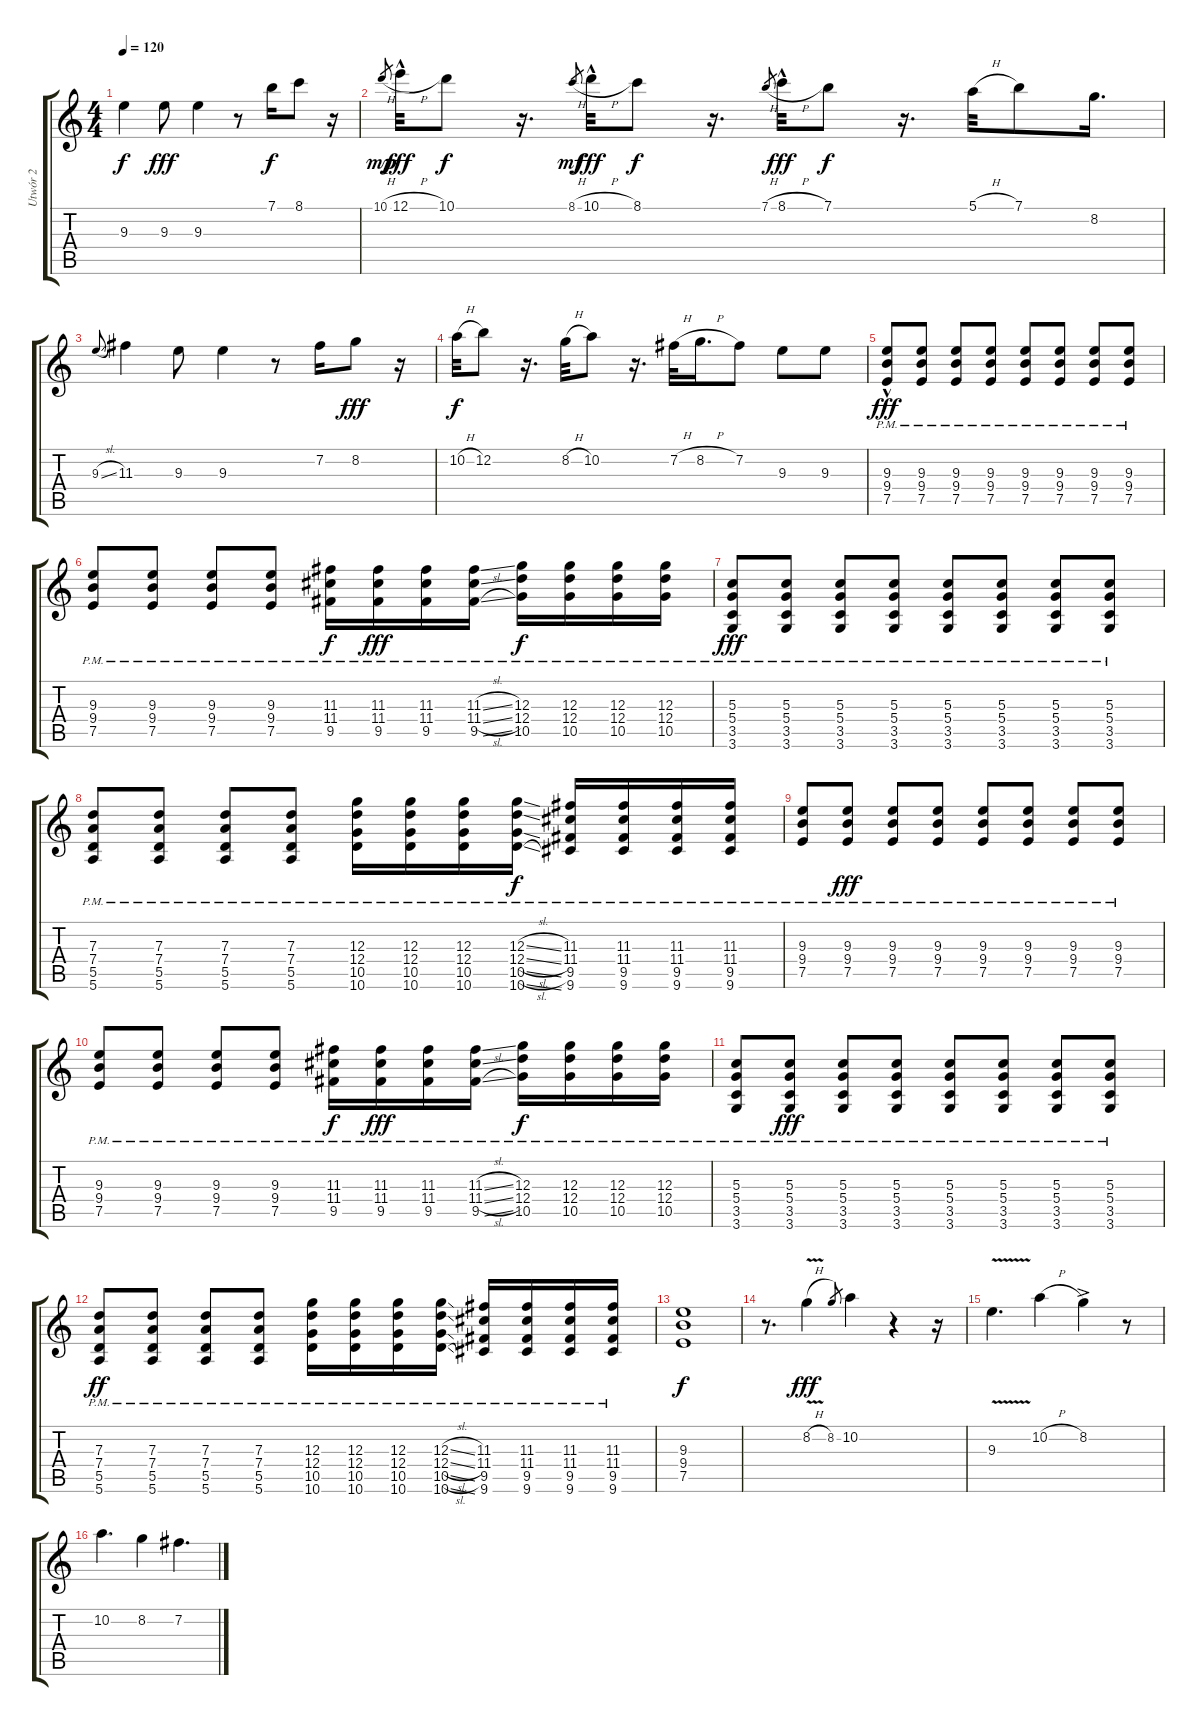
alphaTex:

\track ("Utwór 2" "Utwór 2") {instrument acousticguitarsteel}
\staff {score tabs}
\tuning (E4 B3 G3 D3 A2 E2) {hide}
\ts (4 4)
\tempo 120
\clef g2
\ks c
9.3{t}.4{dy f} 9.3.8{dy fff} 9.3.4 r.8 7.1.16{dy f} 8.1.8 r.16 |
10.1{h}.8{gr dy mp} 12.1{h hac}.32{dy fff} 10.1.8{dy f} r.16{d} 8.1{h}.8{gr dy mf} 10.1{h hac}.32{dy fff} 8.1.8{dy f} r.16{d} 7.1{h}.8{gr} 8.1{h hac}.32{dy fff} 7.1.8{dy f} r.16{d} 5.1{h}.32 7.1.8 8.2.16{d} |
9.3{sl}.8{gr onbeat} 11.3.4 9.3.8 9.3.4 r.8 7.2.16 8.2.8{dy fff} r.16 |
10.2{h}.32{dy f} 12.2.8 r.16{d} 8.2{h}.32 10.2.8 r.16{d} 7.2{h}.32 8.2{h}.16{d} 7.2.8 9.3.8 9.3.8 |
(9.3{pm} 9.4{pm} 7.5{hac pm}).8{dy fff} (9.3{pm} 9.4{pm} 7.5{pm}).8 (9.3{pm} 9.4{pm} 7.5{pm}).8 (9.3{pm} 9.4{pm} 7.5{pm}).8 (9.3{pm} 9.4{pm} 7.5{pm}).8 (9.3{pm} 9.4{pm} 7.5{pm}).8 (9.3{pm} 9.4{pm} 7.5{pm}).8 (9.3{pm} 9.4{pm} 7.5{pm}).8 |
(9.3{pm} 9.4{pm} 7.5{pm}).8 (9.3{pm} 9.4{pm} 7.5{pm}).8 (9.3{pm} 9.4{pm} 7.5{pm}).8 (9.3{pm} 9.4{pm} 7.5{pm}).8 (11.3{pm} 11.4{pm} 9.5{pm}).16{dy f} (11.3{pm} 11.4{pm} 9.5{pm}).16{dy fff} (11.3{pm} 11.4{pm} 9.5{pm}).16 (11.3{sl pm} 11.4{sl pm} 9.5{sl pm}).16 (12.3{pm} 12.4{pm} 10.5{pm}).16{dy f} (12.3{pm} 12.4{pm} 10.5{pm}).16 (12.3{pm} 12.4{pm} 10.5{pm}).16 (12.3{pm} 12.4{pm} 10.5{pm}).16 |
(5.3{pm} 5.4{pm} 3.5{pm} 3.6{pm}).8{dy fff} (5.3{pm} 5.4{pm} 3.5{pm} 3.6{pm}).8 (5.3{pm} 5.4{pm} 3.5{pm} 3.6{pm}).8 (5.3{pm} 5.4{pm} 3.5{pm} 3.6{pm}).8 (5.3{pm} 5.4{pm} 3.5{pm} 3.6{pm}).8 (5.3{pm} 5.4{pm} 3.5{pm} 3.6{pm}).8 (5.3{pm} 5.4{pm} 3.5{pm} 3.6{pm}).8 (5.3{pm} 5.4{pm} 3.5{pm} 3.6{pm}).8 |
(7.3{pm} 7.4{pm} 5.5{pm} 5.6{pm}).8 (7.3{pm} 7.4{pm} 5.5{pm} 5.6{pm}).8 (7.3{pm} 7.4{pm} 5.5{pm} 5.6{pm}).8 (7.3{pm} 7.4{pm} 5.5{pm} 5.6{pm}).8 (12.3{pm} 12.4{pm} 10.5{pm} 10.6{pm}).16 (12.3{pm} 12.4{pm} 10.5{pm} 10.6{pm}).16 (12.3{pm} 12.4{pm} 10.5{pm} 10.6{pm}).16 (12.3{sl pm} 12.4{sl pm} 10.5{sl pm} 10.6{sl pm}).16{dy f} (11.3{pm} 11.4{pm} 9.5{pm} 9.6{pm}).16 (11.3{pm} 11.4{pm} 9.5{pm} 9.6{pm}).16 (11.3{pm} 11.4{pm} 9.5{pm} 9.6{pm}).16 (11.3{pm} 11.4{pm} 9.5{pm} 9.6{pm}).16 |
(9.3{pm} 9.4{pm} 7.5{pm}).8 (9.3{pm} 9.4{pm} 7.5{pm}).8{dy fff} (9.3{pm} 9.4{pm} 7.5{pm}).8 (9.3{pm} 9.4{pm} 7.5{pm}).8 (9.3{pm} 9.4{pm} 7.5{pm}).8 (9.3{pm} 9.4{pm} 7.5{pm}).8 (9.3{pm} 9.4{pm} 7.5{pm}).8 (9.3{pm} 9.4{pm} 7.5{pm}).8 |
(9.3{pm} 9.4{pm} 7.5{pm}).8 (9.3{pm} 9.4{pm} 7.5{pm}).8 (9.3{pm} 9.4{pm} 7.5{pm}).8 (9.3{pm} 9.4{pm} 7.5{pm}).8 (11.3{pm} 11.4{pm} 9.5{pm}).16{dy f} (11.3{pm} 11.4{pm} 9.5{pm}).16{dy fff} (11.3{pm} 11.4{pm} 9.5{pm}).16 (11.3{sl pm} 11.4{sl pm} 9.5{sl pm}).16 (12.3{pm} 12.4{pm} 10.5{pm}).16{dy f} (12.3{pm} 12.4{pm} 10.5{pm}).16 (12.3{pm} 12.4{pm} 10.5{pm}).16 (12.3{pm} 12.4{pm} 10.5{pm}).16 |
(5.3{pm} 5.4{pm} 3.5{pm} 3.6{pm}).8 (5.3{pm} 5.4{pm} 3.5{pm} 3.6{pm}).8{dy fff} (5.3{pm} 5.4{pm} 3.5{pm} 3.6{pm}).8 (5.3{pm} 5.4{pm} 3.5{pm} 3.6{pm}).8 (5.3{pm} 5.4{pm} 3.5{pm} 3.6{pm}).8 (5.3{pm} 5.4{pm} 3.5{pm} 3.6{pm}).8 (5.3{pm} 5.4{pm} 3.5{pm} 3.6{pm}).8 (5.3{pm} 5.4{pm} 3.5{pm} 3.6{pm}).8 |
(7.3{pm} 7.4{pm} 5.5{pm} 5.6{pm}).8{dy ff} (7.3{pm} 7.4{pm} 5.5{pm} 5.6{pm}).8 (7.3{pm} 7.4{pm} 5.5{pm} 5.6{pm}).8 (7.3{pm} 7.4{pm} 5.5{pm} 5.6{pm}).8 (12.3{pm} 12.4{pm} 10.5{pm} 10.6{pm}).16 (12.3{pm} 12.4{pm} 10.5{pm} 10.6{pm}).16 (12.3{pm} 12.4{pm} 10.5{pm} 10.6{pm}).16 (12.3{sl pm} 12.4{sl pm} 10.5{sl pm} 10.6{sl pm}).16 (11.3{pm} 11.4{pm} 9.5{pm} 9.6{pm}).16 (11.3{pm} 11.4{pm} 9.5{pm} 9.6{pm}).16 (11.3{pm} 11.4{pm} 9.5{pm} 9.6{pm}).16 (11.3{pm} 11.4{pm} 9.5{pm} 9.6{pm}).16 |
(9.3 9.4 7.5).1{dy f} |
r.8{d} 8.2{v h}.4{dy fff} 8.2.8{gr} 10.2.4 r.4 r.16 |
9.3{v}.4{d} 10.2{h}.4 8.2{ac}.4 r.8 |
10.2.4{d} 8.2.4 7.2.4{d}
